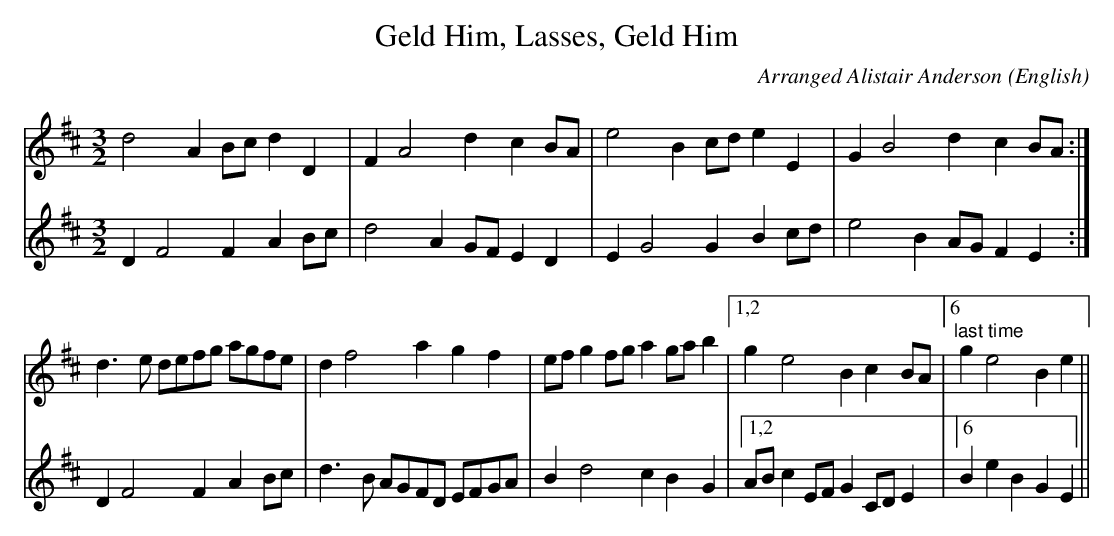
X:1
T: Geld Him, Lasses, Geld Him
O: English
C: Arranged Alistair Anderson
V: 1 2
M: 3/2
L: 1/8
K: D
V:1
d4 A2Bc d2D2 | F2A4 d2 c2BA | e4 B2cd e2E2 | G2B4 d2 c2BA :|
V:2
D2F4 F2 A2Bc | d4 A2GF E2D2 | E2G4 G2 B2cd | e4 B2AG F2E2 :|
V:1
d3e defg agfe | d2f4 a2 g2f2 | efg2 fga2 gab2 |1,2 g2e4 B2 c2BA |\
[6 "last time" g2e4 B2 e2 ||
V:2
D2F4 F2 A2Bc | d3B AGFD EFGA | B2 d4 c2 B2 G2 |1,2 ABc2 EFG2 CDE2 |\
[6 B2e2 B2G2 E2 ||
